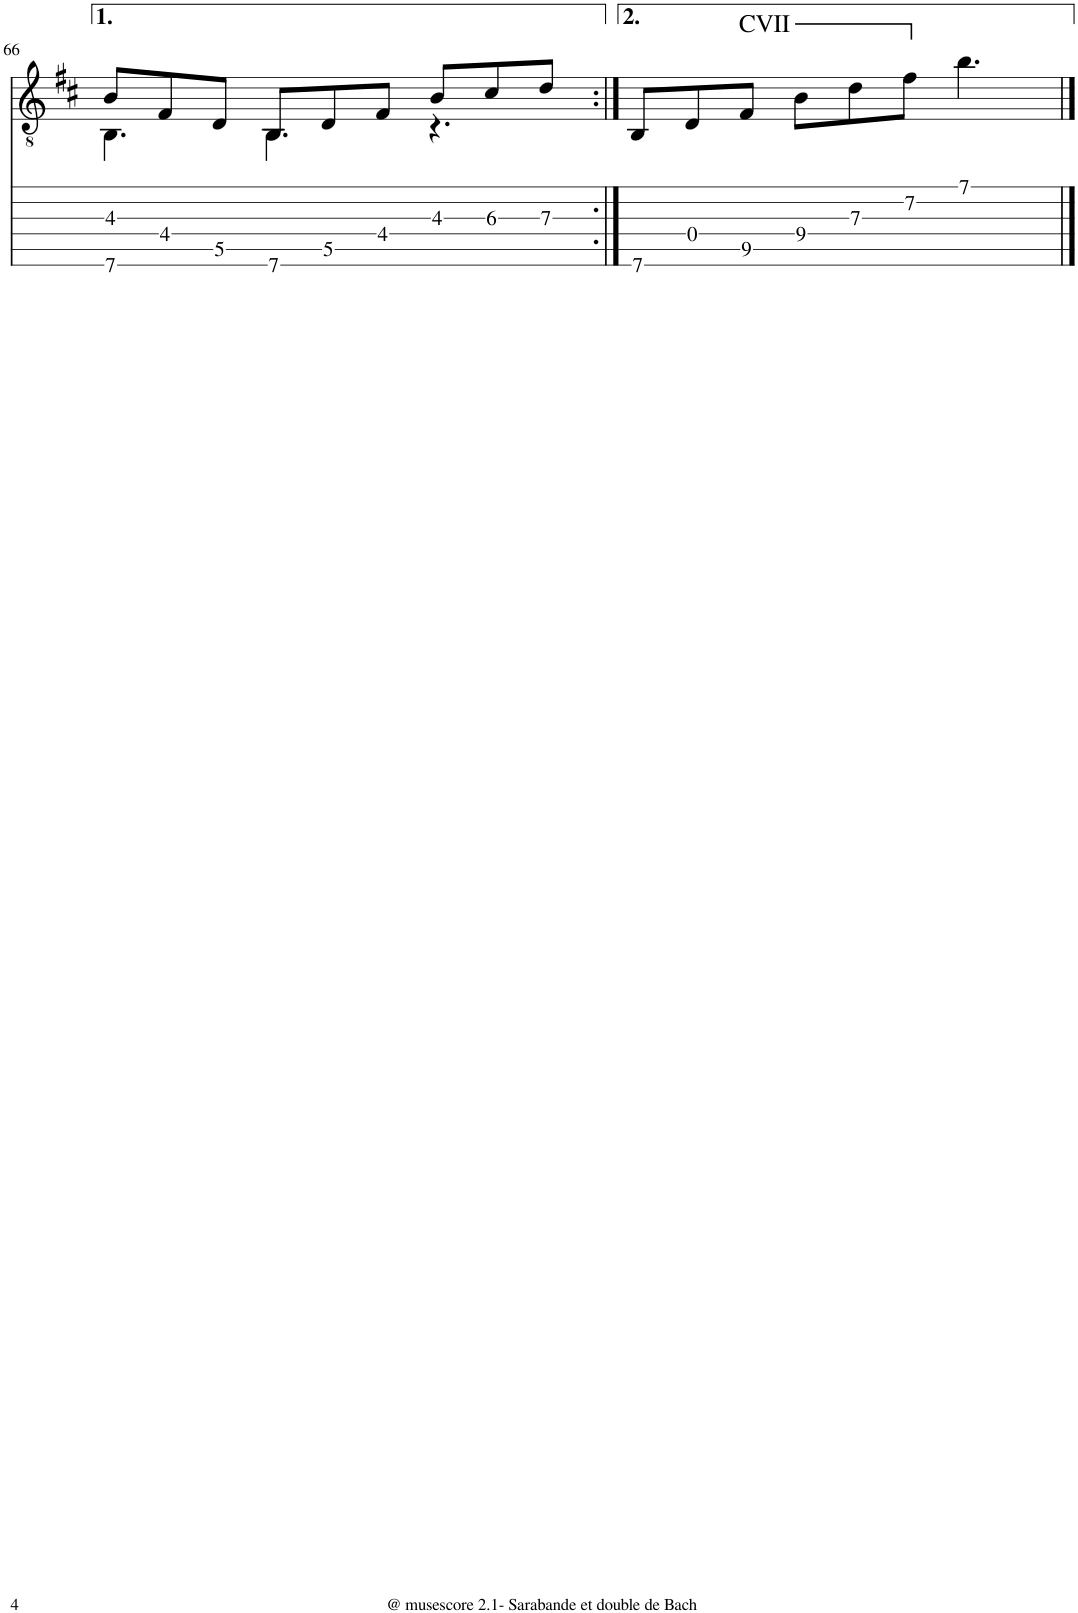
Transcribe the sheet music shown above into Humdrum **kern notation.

**kern	**kern
*part2	*part1
*staff2	*staff1
*I"Guitare classique [Tablature]	*I"Classical Guitar
!!LO:PB:g=z
*	*clefGv2
*k[f#c#]	*k[f#c#]
*M9/8	*M9/8
=66	=66
*^	*^
8BL	4.BB	8B/L	4.BB\
8F#	.	8F#/	.
8DJ	.	8D/J	.
8BBL	4.r	8BB/L	4.BB\
8D	.	8D/	.
8F#J	.	8F#/J	.
8BL	4.r	8B/L	4.r
8c#	.	8c#/	.
8dJ	.	8d/J	.
*v	*v	*	*
*	*v	*v
=67:|!	=67:|!
8BBL	8BB/L
8D	8D/
!	!LO:TX:a:t=CVII
8F#J	8F#/J
8BL	8B\L
8d	8d\
8f#J	8f#\J
4.b	4.b\
==	==
*-	*-
